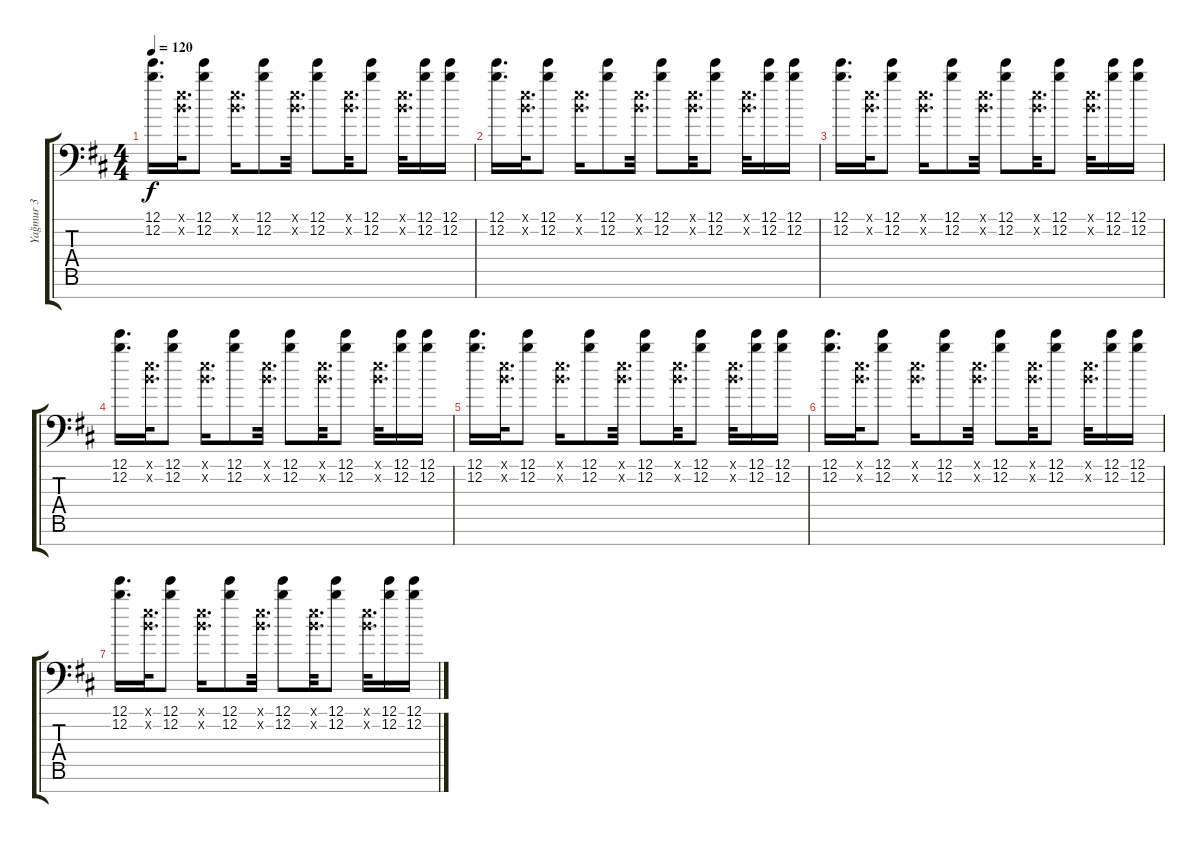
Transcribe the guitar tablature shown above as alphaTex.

\track ("Yağmur 3" "Yağmur 3") {instrument electricguitarjazz}
\staff {score tabs}
\tuning (E4 B3 G3 D3 A2 E2 C-1) {hide}
\ts (4 4)
\tempo 120
\clef f4
\ks d
(12.1 12.2).16{d dy f} (0.1{x} 0.2{x}).32{d} (12.1 12.2).8 (0.1{x} 0.2{x}).16{d beam merge} (12.1 12.2).8 (0.1{x} 0.2{x}).32{d} (12.1 12.2).8 (0.1{x} 0.2{x}).32{d} (12.1 12.2).8 (0.1{x} 0.2{x}).32{d} (12.1 12.2).16 (12.1 12.2).16 |
(12.1 12.2).16{d} (0.1{x} 0.2{x}).32{d} (12.1 12.2).8 (0.1{x} 0.2{x}).16{d beam merge} (12.1 12.2).8 (0.1{x} 0.2{x}).32{d} (12.1 12.2).8 (0.1{x} 0.2{x}).32{d} (12.1 12.2).8 (0.1{x} 0.2{x}).32{d} (12.1 12.2).16 (12.1 12.2).16 |
(12.1 12.2).16{d} (0.1{x} 0.2{x}).32{d} (12.1 12.2).8 (0.1{x} 0.2{x}).16{d beam merge} (12.1 12.2).8 (0.1{x} 0.2{x}).32{d} (12.1 12.2).8 (0.1{x} 0.2{x}).32{d} (12.1 12.2).8 (0.1{x} 0.2{x}).32{d} (12.1 12.2).16 (12.1 12.2).16 |
(12.1 12.2).16{d} (0.1{x} 0.2{x}).32{d} (12.1 12.2).8 (0.1{x} 0.2{x}).16{d beam merge} (12.1 12.2).8 (0.1{x} 0.2{x}).32{d} (12.1 12.2).8 (0.1{x} 0.2{x}).32{d} (12.1 12.2).8 (0.1{x} 0.2{x}).32{d} (12.1 12.2).16 (12.1 12.2).16 |
(12.1 12.2).16{d} (0.1{x} 0.2{x}).32{d} (12.1 12.2).8 (0.1{x} 0.2{x}).16{d beam merge} (12.1 12.2).8 (0.1{x} 0.2{x}).32{d} (12.1 12.2).8 (0.1{x} 0.2{x}).32{d} (12.1 12.2).8 (0.1{x} 0.2{x}).32{d} (12.1 12.2).16 (12.1 12.2).16 |
(12.1 12.2).16{d} (0.1{x} 0.2{x}).32{d} (12.1 12.2).8 (0.1{x} 0.2{x}).16{d beam merge} (12.1 12.2).8 (0.1{x} 0.2{x}).32{d} (12.1 12.2).8 (0.1{x} 0.2{x}).32{d} (12.1 12.2).8 (0.1{x} 0.2{x}).32{d} (12.1 12.2).16 (12.1 12.2).16 |
(12.1 12.2).16{d} (0.1{x} 0.2{x}).32{d} (12.1 12.2).8 (0.1{x} 0.2{x}).16{d beam merge} (12.1 12.2).8 (0.1{x} 0.2{x}).32{d} (12.1 12.2).8 (0.1{x} 0.2{x}).32{d} (12.1 12.2).8 (0.1{x} 0.2{x}).32{d} (12.1 12.2).16 (12.1 12.2).16
